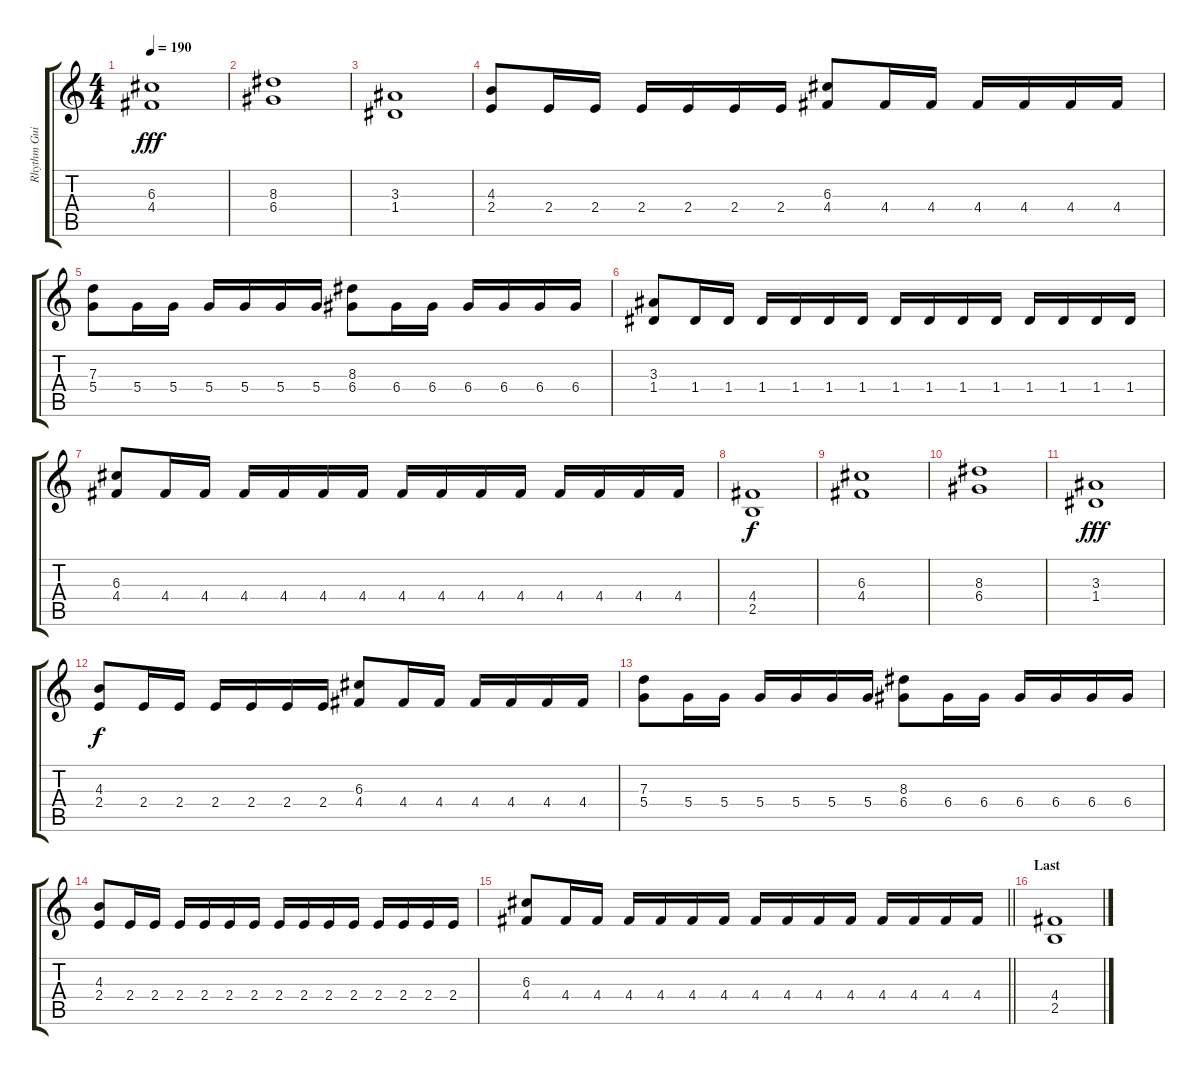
\track ("Rhythm Guitar" "Rhythm Gui") {instrument distortionguitar}
\staff {score tabs}
\tuning (E4 B3 G3 D3 A2 E2) {hide}
\ts (4 4)
\tempo 190
\clef g2
\ks c
(6.3 4.4).1{dy fff} |
(8.3 6.4).1 |
(3.3 1.4).1 |
(4.3 2.4).8 2.4.16 2.4.16 2.4.16 2.4.16 2.4.16 2.4.16 (6.3 4.4).8 4.4.16 4.4.16 4.4.16 4.4.16 4.4.16 4.4.16 |
(7.3 5.4).8 5.4.16 5.4.16 5.4.16 5.4.16 5.4.16 5.4.16 (8.3 6.4).8 6.4.16 6.4.16 6.4.16 6.4.16 6.4.16 6.4.16 |
(3.3 1.4).8 1.4.16 1.4.16 1.4.16 1.4.16 1.4.16 1.4.16 1.4.16 1.4.16 1.4.16 1.4.16 1.4.16 1.4.16 1.4.16 1.4.16 |
(6.3 4.4).8 4.4.16 4.4.16 4.4.16 4.4.16 4.4.16 4.4.16 4.4.16 4.4.16 4.4.16 4.4.16 4.4.16 4.4.16 4.4.16 4.4.16 |
(4.4 2.5).1{dy f} |
(6.3 4.4).1 |
(8.3 6.4).1 |
(3.3 1.4).1{dy fff} |
(4.3 2.4).8{dy f} 2.4.16 2.4.16 2.4.16 2.4.16 2.4.16 2.4.16 (6.3 4.4).8 4.4.16 4.4.16 4.4.16 4.4.16 4.4.16 4.4.16 |
(7.3 5.4).8 5.4.16 5.4.16 5.4.16 5.4.16 5.4.16 5.4.16 (8.3 6.4).8 6.4.16 6.4.16 6.4.16 6.4.16 6.4.16 6.4.16 |
(4.3 2.4).8 2.4.16 2.4.16 2.4.16 2.4.16 2.4.16 2.4.16 2.4.16 2.4.16 2.4.16 2.4.16 2.4.16 2.4.16 2.4.16 2.4.16 |
\barLineRight lightlight
(6.3 4.4).8 4.4.16 4.4.16 4.4.16 4.4.16 4.4.16 4.4.16 4.4.16 4.4.16 4.4.16 4.4.16 4.4.16 4.4.16 4.4.16 4.4.16 |
\section ("" "Last")
(4.4 2.5).1
